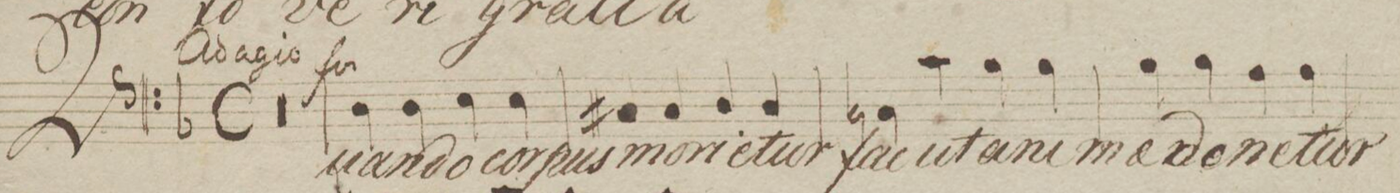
**kern	**text	**dynam
*I"Bas.	*	*
*clefF4	*	*
*k[b-]	*	*
*met(c)	*	*
*M4/4	*	*
00r	.	.
=2	=2	=2
=3	=3	=3
=4	=4	=4
=5	=5	=5
*4\right	*	*
4D\	Quan-	f
4D\	-do	.
4E\	cor-	.
4E\	-pus	.
=6	=6	=6
4C#X/	mo-	.
4C#/	-ri-	.
4D/	-e-	.
4D/	-tur	.
=7	=7	=7
4Cn\	fac	.
4c\	ut	.
4B-\	a-	.
4B-\	-ni-	.
=8	=8	=8
4B-\	-mae	.
4B-\	do-	.
4A\	-ne-	.
4A\	-tur	.
=9	=9	=9
*-	*-	*-
